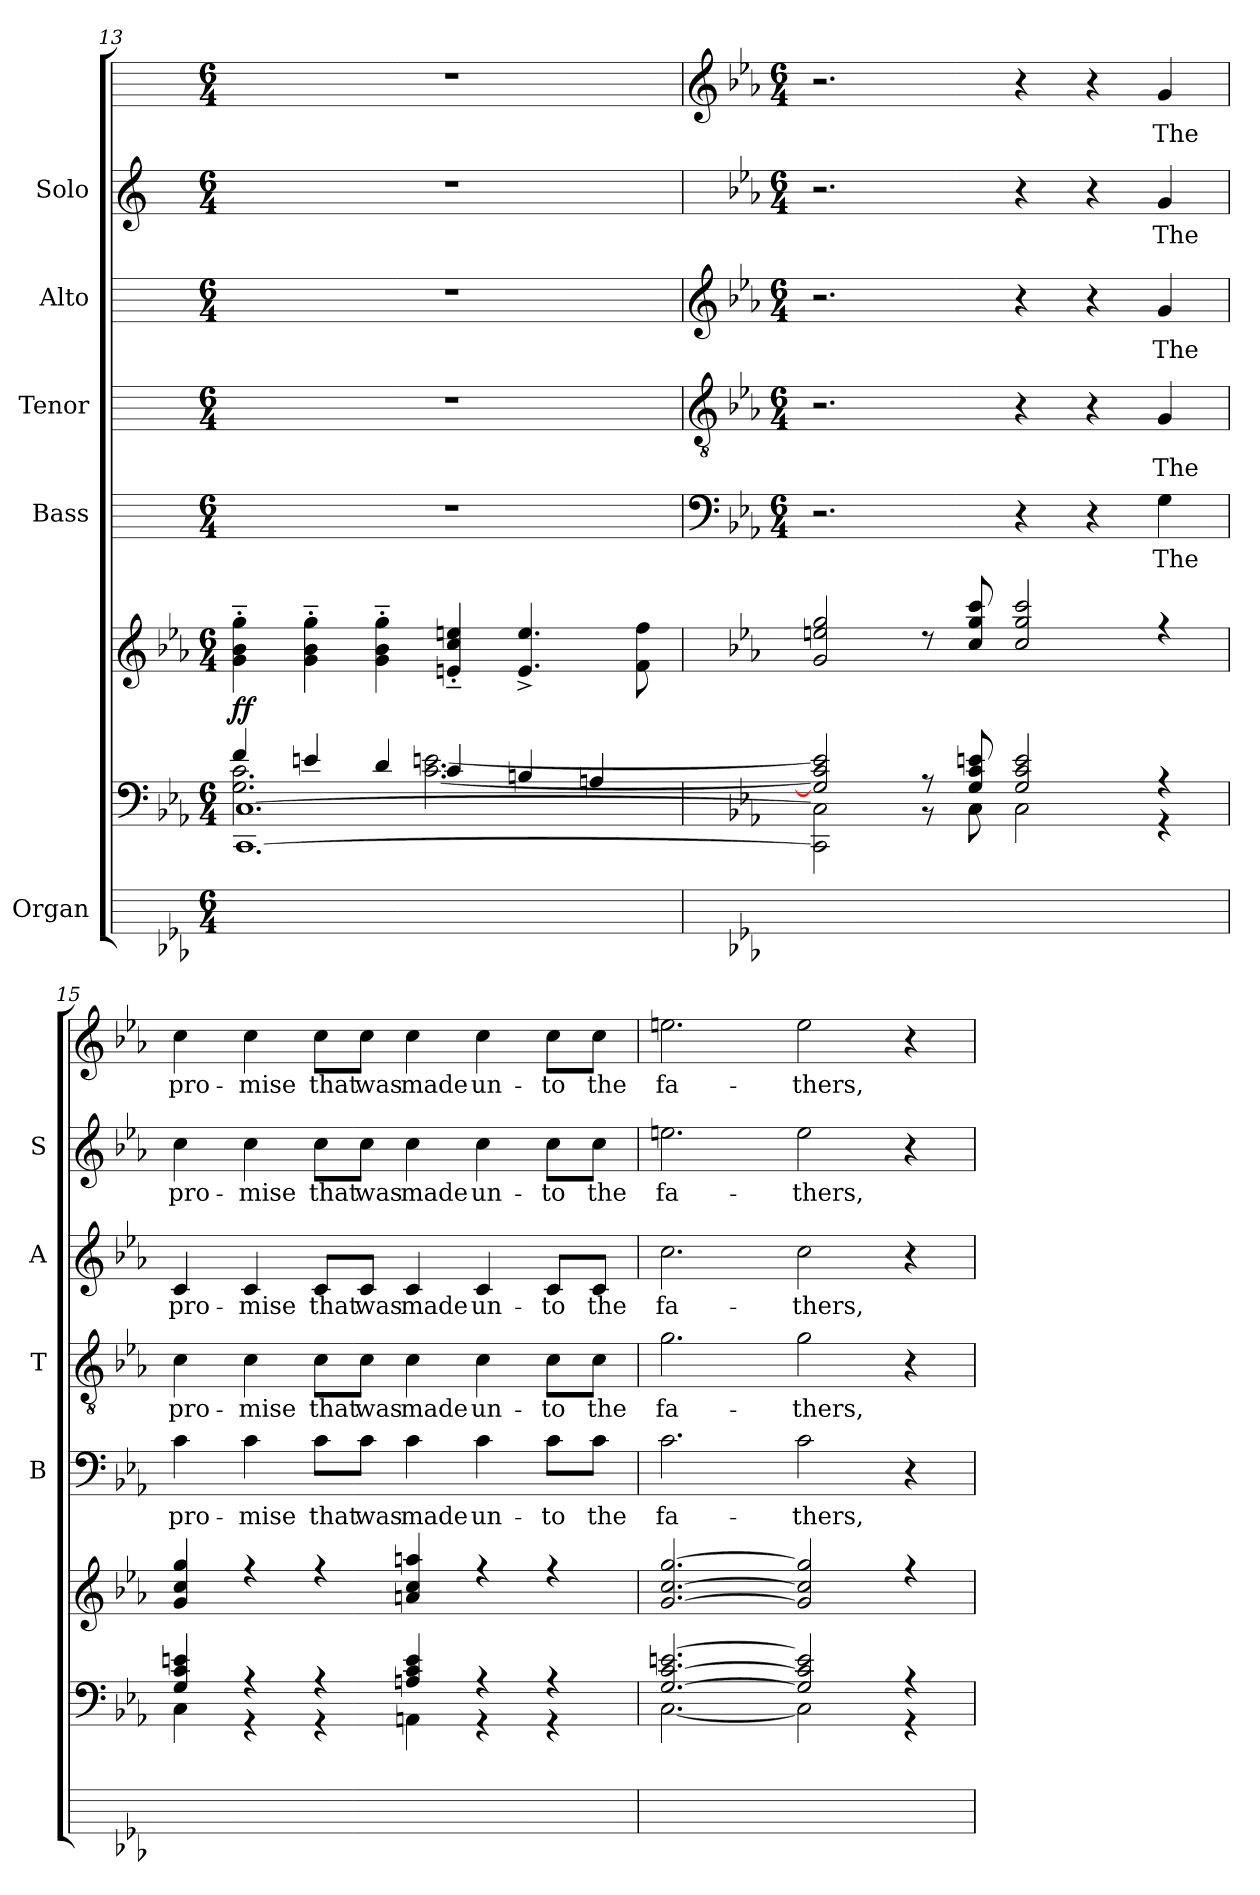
**kern	**kern	**kern	**dynam	**kern	**text	**kern	**text	**kern	**text	**kern	**text	**kern	**text
*part5	*part5	*part5	*part5	*part4	*part4	*part3	*part3	*part2	*part2	*part1	*part1	*part1	*part1
*staff8	*staff7	*staff6	*staff6/7/8	*staff5	*staff5	*staff4	*staff4	*staff3	*staff3	*staff2	*staff2	*staff1	*staff1
*I"Organ	*	*	*	*I"Bass	*	*I"Tenor	*	*I"Alto	*	*I"Solo	*	*	*
*	*	*	*	*I'B	*	*I'T	*	*I'A	*	*I'S	*	*	*
*	*clefF4	*clefG2	*	*	*	*	*	*	*	*	*	*	*
*k[b-e-a-]	*k[b-e-a-]	*k[b-e-a-]	*	*	*	*	*	*	*	*	*	*	*
*E-:	*E-:	*E-:	*	*	*	*	*	*	*	*	*	*	*
*M6/4	*M6/4	*M6/4	*	*M6/4	*	*M6/4	*	*M6/4	*	*M6/4	*	*M6/4	*
=13	=13	=13	=13	=13	=13	=13	=13	=13	=13	=13	=13	=13	=13
*	*^	*	*	*	*	*	*	*	*	*	*	*	*
*	*	*^	*	*	*	*	*	*	*	*	*	*	*	*
!	!	!	!	!	!LO:DY:b	!	!	!	!	!	!	!	!	!	!
1.ryy	4f/	2.G\ 2.c\	[1.CC\ [1.C\	4g'~ 4b-'~ 4gg'~	ff	1.r	.	1.r	.	1.r	.	1.r	.	1.r	.
.	4en/	.	.	4g'~ 4b-'~ 4gg'~	.	.	.	.	.	.	.	.	.	.	.
.	4d/	.	.	4g'~ 4b-'~ 4gg'~	.	.	.	.	.	.	.	.	.	.	.
.	4c/	[2.c\ [2.en\	.	4en'~ 4cc'~ 4een'~	.	.	.	.	.	.	.	.	.	.	.
.	4Bn/	.	.	4.e^ 4.ee^	.	.	.	.	.	.	.	.	.	.	.
.	4An/	.	.	.	.	.	.	.	.	.	.	.	.	.	.
.	.	.	.	8f 8ff	.	.	.	.	.	.	.	.	.	.	.
*	*v	*v	*v	*	*	*	*	*	*	*	*	*	*	*	*
!!LO:LB:g=z
=14	=14	=14	=14	=14	=14	=14	=14	=14	=14	=14	=14	=14	=14
*	*	*	*	*clefF4	*	*clefGv2	*	*clefG2	*	*	*	*clefG2	*
*	*	*	*	*k[b-e-a-]	*	*k[b-e-a-]	*	*k[b-e-a-]	*	*k[b-e-a-]	*	*k[b-e-a-]	*
*	*	*	*	*E-:	*	*E-:	*	*E-:	*	*E-:	*	*E-:	*
*	*	*	*	*M6/4	*	*M6/4	*	*M6/4	*	*M6/4	*	*M6/4	*
*	*^	*^	*	*	*	*	*	*	*	*	*	*	*
!	!	!	!	!LO:N:vis=1	!	!	!	!	!	!	!	!	!	!	!
1.ryy	2G/] 2c/] 2e/]	2CC\] 2C\]	2g 2een 2gg	1.ryy	.	2.r	.	2.r	.	2.r	.	2.r	.	2.r	.
.	8r	8r	8r	.	.	.	.	.	.	.	.	.	.	.	.
.	8G/ 8c/ 8e/	8C\	8cc 8gg 8ccc	.	.	.	.	.	.	.	.	.	.	.	.
.	2G/ 2c/ 2e/	2C\	2cc 2gg 2ccc	.	.	4r	.	4r	.	4r	.	4r	.	4r	.
.	.	.	.	.	.	4r	.	4r	.	4r	.	4r	.	4r	.
!	!	!	!	!	!	!	!LO:LY:b	!	!LO:LY:b	!	!LO:LY:b	!	!LO:LY:b	!	!LO:LY:b
.	4r	4r	4r	.	.	4G	The	4G	The	4g	The	4g	The	4g	The
=15	=15	=15	=15	=15	=15	=15	=15	=15	=15	=15	=15	=15	=15	=15	=15
!	!	!	!	!LO:N:vis=1	!	!	!LO:LY:b	!	!LO:LY:b	!	!LO:LY:b	!	!LO:LY:b	!	!LO:LY:b
1.ryy	4G/ 4c/ 4en/	4C\	4g 4cc 4gg	1.ryy	.	4c	pro-	4c	pro-	4c	pro-	4cc	pro-	4cc	pro-
!	!	!	!	!	!	!	!LO:LY:b	!	!LO:LY:b	!	!LO:LY:b	!	!LO:LY:b	!	!LO:LY:b
.	4r	4r	4r	.	.	4c	-mise	4c	-mise	4c	-mise	4cc	-mise	4cc	-mise
!	!	!	!	!	!	!	!LO:LY:b	!	!LO:LY:b	!	!LO:LY:b	!	!LO:LY:b	!	!LO:LY:b
.	4r	4r	4r	.	.	8c\L	that	8c\L	that	8c/L	that	8ccL	that	8cc\L	that
!	!	!	!	!	!	!	!LO:LY:b	!	!LO:LY:b	!	!LO:LY:b	!	!LO:LY:b	!	!LO:LY:b
.	.	.	.	.	.	8c\J	was	8c\J	was	8c/J	was	8ccJ	was	8cc\J	was
!	!	!	!	!	!	!	!LO:LY:b	!	!LO:LY:b	!	!LO:LY:b	!	!LO:LY:b	!	!LO:LY:b
.	4An/ 4c/ 4e/	4AAn\	4an 4cc 4aan	.	.	4c	made	4c	made	4c	made	4cc	made	4cc	made
!	!	!	!	!	!	!	!LO:LY:b	!	!LO:LY:b	!	!LO:LY:b	!	!LO:LY:b	!	!LO:LY:b
.	4r	4r	4r	.	.	4c	un-	4c	un-	4c	un-	4cc	un-	4cc	un-
!	!	!	!	!	!	!	!LO:LY:b	!	!LO:LY:b	!	!LO:LY:b	!	!LO:LY:b	!	!LO:LY:b
.	4r	4r	4r	.	.	8c\L	-to	8c\L	-to	8c/L	-to	8ccL	-to	8cc\L	-to
!	!	!	!	!	!	!	!LO:LY:b	!	!LO:LY:b	!	!LO:LY:b	!	!LO:LY:b	!	!LO:LY:b
.	.	.	.	.	.	8c\J	the	8c\J	the	8c/J	the	8ccJ	the	8cc\J	the
=16	=16	=16	=16	=16	=16	=16	=16	=16	=16	=16	=16	=16	=16	=16	=16
!	!	!	!	!LO:N:vis=1	!	!	!LO:LY:b	!	!LO:LY:b	!	!LO:LY:b	!	!LO:LY:b	!	!LO:LY:b
1.ryy	[2.G/ [2.c/ [2.en/	[2.C\	[2.g [2.cc [2.gg	1.ryy	.	2.c	fa-	2.g	fa-	2.cc	fa-	2.een	fa-	2.een	fa-
!	!	!	!	!	!	!	!LO:LY:b	!	!LO:LY:b	!	!LO:LY:b	!	!LO:LY:b	!	!LO:LY:b
.	2G/] 2c/] 2e/]	2C\]	2g] 2cc] 2gg]	.	.	2c	-thers,	2g	-thers,	2cc	-thers,	2ee	-thers,	2ee	-thers,
.	4r	4r	4r	.	.	4r	.	4r	.	4r	.	4r	.	4r	.
*	*v	*v	*	*	*	*	*	*	*	*	*	*	*	*	*
*	*	*v	*v	*	*	*	*	*	*	*	*	*	*	*
=	=	=	=	=	=	=	=	=	=	=	=	=	=
*-	*-	*-	*-	*-	*-	*-	*-	*-	*-	*-	*-	*-	*-
